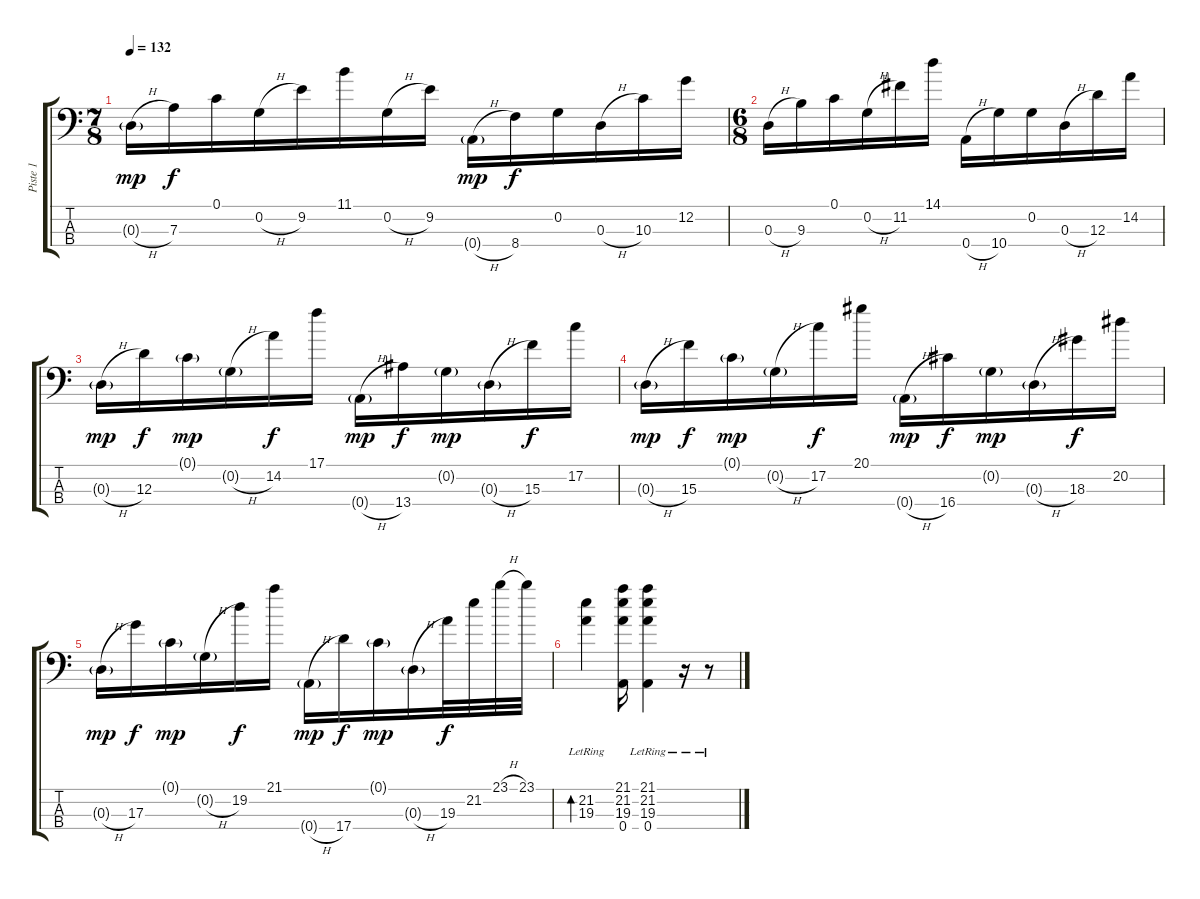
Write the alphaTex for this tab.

\track ("Piste 1" "Piste 1") {instrument slapbass1}
\staff {score tabs}
\tuning (C3 G2 D2 A1) {hide}
\ts (7 8)
\tempo 132
\clef f4
\ks c
0.3{h g}.16{dy mp} 7.3.16{dy f} 0.1.16 0.2{h}.16 9.2.16 11.1.16 0.2{h}.16 9.2.16 0.4{h g}.16{dy mp} 8.4.16{dy f} 0.2.16 0.3{h}.16 10.3.16 12.2.16 |
\ts (6 8)
0.3{h}.16 9.3.16 0.1.16 0.2{h}.16 11.2.16 14.1.16 0.4{h}.16 10.4.16 0.2.16 0.3{h}.16 12.3.16 14.2.16 |
0.3{h g}.16{dy mp} 12.3.16{dy f} 0.1{g}.16{dy mp} 0.2{h g}.16 14.2.16{dy f} 17.1.16 0.4{h g}.16{dy mp} 13.4.16{dy f} 0.2{g}.16{dy mp} 0.3{h g}.16 15.3.16{dy f} 17.2.16 |
0.3{h g}.16{dy mp} 15.3.16{dy f} 0.1{g}.16{dy mp} 0.2{h g}.16 17.2.16{dy f} 20.1.16 0.4{h g}.16{dy mp} 16.4.16{dy f} 0.2{g}.16{dy mp} 0.3{h g}.16 18.3.16{dy f} 20.2.16 |
0.3{h g}.16{dy mp} 17.3.16{dy f} 0.1{g}.16{dy mp} 0.2{h g}.16 19.2.16{dy f} 21.1.16 0.4{h g}.16{dy mp} 17.4.16{dy f} 0.1{g}.16{dy mp} 0.3{h g}.16 19.3.32{dy f} 21.2.32 23.1{h}.32 23.1.32 |
(21.2{lr} 19.3{lr}).4{bd 120} (21.1 21.2 19.3 0.4).16 (21.1{lr} 21.2{lr} 19.3{lr} 0.4{lr}).4 r.16 r.8
